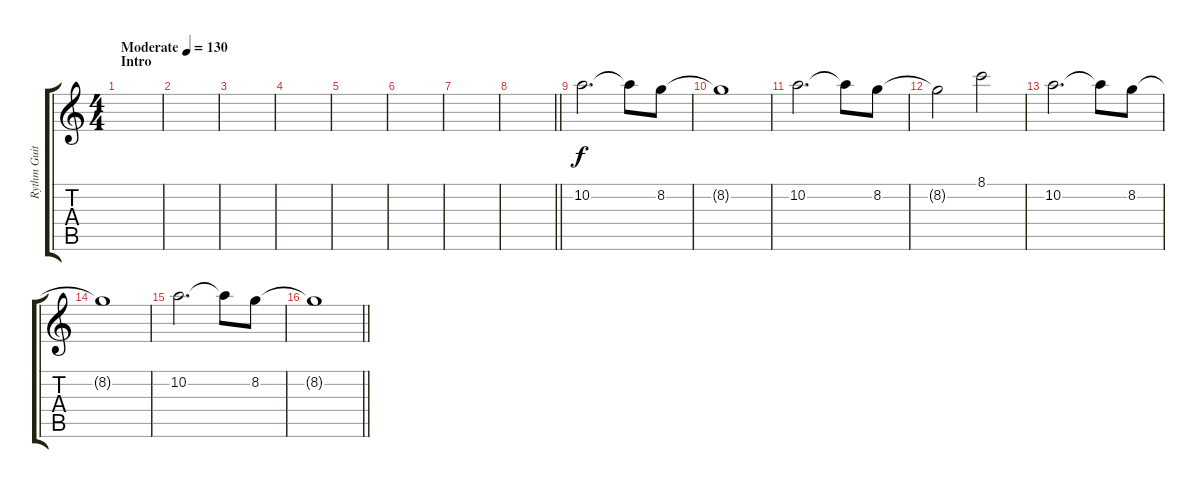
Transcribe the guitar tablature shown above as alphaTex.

\track ("Rythm Guitar 1" "Rythm Guit") {instrument overdrivenguitar}
\staff {score tabs}
\tuning (E4 B3 G3 D3 A2 E2) {hide}
\ts (4 4)
\section ("" "Intro")
\tempo (130 "Moderate")
\clef g2
\ks c
|
|
|
|
|
|
|
\barLineRight lightlight
|
\section ("" "")
10.2.2{d} 10.2{t}.8 8.2.8 |
8.2{t}.1 |
10.2.2{d} 10.2{t}.8 8.2.8 |
8.2{t}.2 8.1.2 |
10.2.2{d} 10.2{t}.8 8.2.8 |
8.2{t}.1 |
10.2.2{d} 10.2{t}.8 8.2.8 |
\barLineRight lightlight
8.2{t}.1
